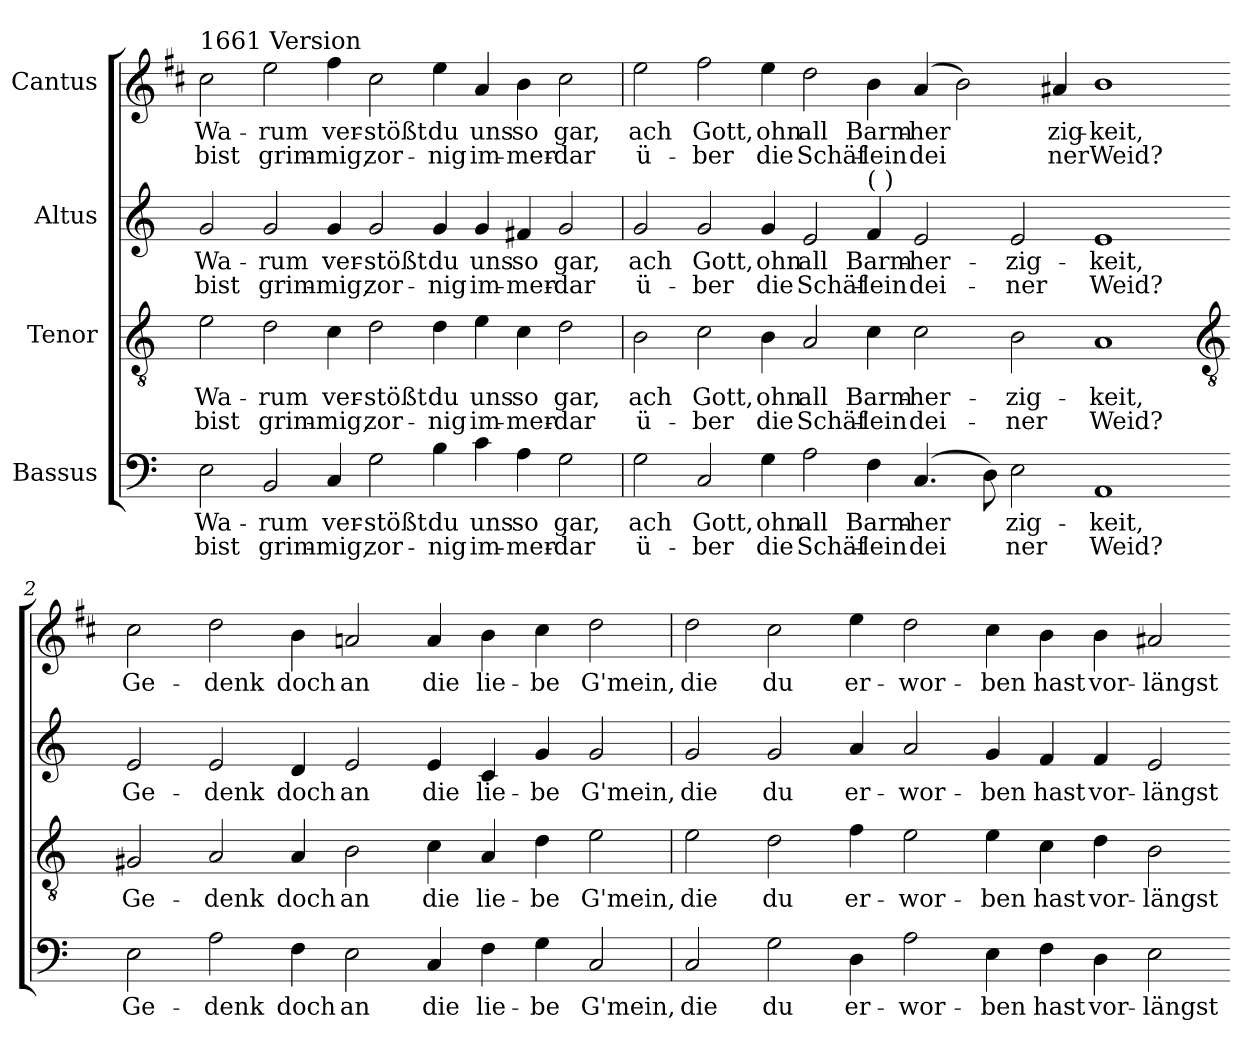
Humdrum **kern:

**kern	**text	**text	**kern	**text	**text	**kern	**text	**text	**kern	**text	**text
*part4	*part4	*part4	*part3	*part3	*part3	*part2	*part2	*part2	*part1	*part1	*part1
*staff4	*staff4	*staff4	*staff3	*staff3	*staff3	*staff2	*staff2	*staff2	*staff1	*staff1	*staff1
*I"Bassus	*	*	*I"Tenor	*	*	*I"Altus	*	*	*I"Cantus	*	*
*clefF4	*	*	*clefGv2	*	*	*clefG2	*	*	*clefG2	*	*
*	*	*	*	*	*	*	*	*	*ITrd1c2	*	*
*k[]	*	*	*k[]	*	*	*k[]	*	*	*k[]	*	*
*C:	*	*	*C:	*	*	*C:	*	*	*C:	*	*
=	=	=	=	=	=	=	=	=	=	=	=
!	!	!	!	!	!	!	!	!	!LO:TX:a:t=1661 Version	!	!
!	!LO:LY:b	!LO:LY:b	!	!LO:LY:b	!LO:LY:b	!	!LO:LY:b	!LO:LY:b	!	!LO:LY:b	!LO:LY:b
2E	Wa-	-bist	2e	Wa-	-bist	2g	Wa-	-bist	2b	Wa-	-bist
!	!LO:LY:b	!LO:LY:b	!	!LO:LY:b	!LO:LY:b	!	!LO:LY:b	!LO:LY:b	!	!LO:LY:b	!LO:LY:b
2BB	rum	grim-	2d	rum	grim-	2g	rum	grim-	2dd	rum	grim-
!	!LO:LY:b	!LO:LY:b	!	!LO:LY:b	!LO:LY:b	!	!LO:LY:b	!LO:LY:b	!	!LO:LY:b	!LO:LY:b
4C	-ver-	-mig,	4c	-ver-	-mig,	4g	-ver-	-mig,	4ee	-ver-	-mig,
!	!LO:LY:b	!LO:LY:b	!	!LO:LY:b	!LO:LY:b	!	!LO:LY:b	!LO:LY:b	!	!LO:LY:b	!LO:LY:b
2G	stößt	zor-	2d	stößt	zor-	2g	stößt	zor-	2b	stößt	zor-
!	!LO:LY:b	!LO:LY:b	!	!LO:LY:b	!LO:LY:b	!	!LO:LY:b	!LO:LY:b	!	!LO:LY:b	!LO:LY:b
4B	-du	nig	4d	-du	nig	4g	-du	nig	4dd	-du	nig
!	!LO:LY:b	!LO:LY:b	!	!LO:LY:b	!LO:LY:b	!	!LO:LY:b	!LO:LY:b	!	!LO:LY:b	!LO:LY:b
4c	uns	im-	4e	uns	im-	4g	uns	im-	4g	uns	im-
!	!LO:LY:b	!LO:LY:b	!	!LO:LY:b	!LO:LY:b	!	!LO:LY:b	!LO:LY:b	!	!LO:LY:b	!LO:LY:b
4A	-so	mer-	4c	-so	mer-	4f#X	-so	mer-	4a	-so	mer-
!	!LO:LY:b	!LO:LY:b	!	!LO:LY:b	!LO:LY:b	!	!LO:LY:b	!LO:LY:b	!	!LO:LY:b	!LO:LY:b
2G	-gar,	dar	2d	-gar,	dar	2g	-gar,	dar	2b	-gar,	dar
=1	=1	=1	=1	=1	=1	=1	=1	=1	=1	=1	=1
!	!LO:LY:b	!LO:LY:b	!	!LO:LY:b	!LO:LY:b	!	!LO:LY:b	!LO:LY:b	!	!LO:LY:b	!LO:LY:b
2G	ach	ü-	2B	ach	ü-	2g	ach	ü-	2dd	ach	ü-
!	!LO:LY:b	!LO:LY:b	!	!LO:LY:b	!LO:LY:b	!	!LO:LY:b	!LO:LY:b	!	!LO:LY:b	!LO:LY:b
2C	-Gott,	ber	2c	-Gott,	ber	2g	-Gott,	ber	2ee	-Gott,	ber
!	!LO:LY:b	!LO:LY:b	!	!LO:LY:b	!LO:LY:b	!	!LO:LY:b	!LO:LY:b	!	!LO:LY:b	!LO:LY:b
4G	ohn	die	4B	ohn	die	4g	ohn	die	4dd	ohn	die
!	!LO:LY:b	!LO:LY:b	!	!LO:LY:b	!LO:LY:b	!	!LO:LY:b	!LO:LY:b	!	!LO:LY:b	!LO:LY:b
2A	all	Schäf-	2A	all	Schäf-	2e	all	Schäf-	2cc	all	Schäf-
!	!	!	!	!	!	!LO:TX:a:t=(  )	!	!	!	!	!
!	!LO:LY:b	!LO:LY:b	!	!LO:LY:b	!LO:LY:b	!	!LO:LY:b	!LO:LY:b	!	!LO:LY:b	!LO:LY:b
4F	-Barm-	-lein	4c	-Barm-	-lein	4f	-Barm-	-lein	4a	-Barm-	-lein
!	!LO:LY:b	!LO:LY:b	!	!LO:LY:b	!LO:LY:b	!	!LO:LY:b	!LO:LY:b	!	!LO:LY:b	!LO:LY:b
(>4.C	her	dei	2c	her-	-dei-	2e	her-	-dei-	(<4g	her	dei
.	.	.	.	.	.	.	.	.	2a)	.	.
8D)	.	.	.	.	.	.	.	.	.	.	.
!	!LO:LY:b	!LO:LY:b	!	!LO:LY:b	!LO:LY:b	!	!LO:LY:b	!LO:LY:b	!	!	!
2E	zig-	-ner	2B	-zig-	-ner	2e	-zig-	-ner	.	.	.
!	!	!	!	!	!	!	!	!	!	!LO:LY:b	!LO:LY:b
.	.	.	.	.	.	.	.	.	4g#X	zig-	-ner
!	!LO:LY:b	!LO:LY:b	!	!LO:LY:b	!LO:LY:b	!	!LO:LY:b	!LO:LY:b	!	!LO:LY:b	!LO:LY:b
1AA	keit,	Weid?	1A	keit,	Weid?	1e	keit,	Weid?	1a	keit,	Weid?
!!LO:LB:g=z
=2-	=2-	=2-	=2-	=2-	=2-	=2-	=2-	=2-	=2-	=2-	=2-
*	*	*	*clefGv2	*	*	*	*	*	*	*	*
!	!LO:LY:b	!	!	!LO:LY:b	!	!	!LO:LY:b	!	!	!LO:LY:b	!
2E	Ge-	.	2G#X	Ge-	.	2e	Ge-	.	2b	Ge-	.
!	!LO:LY:b	!	!	!LO:LY:b	!	!	!LO:LY:b	!	!	!LO:LY:b	!
2A	-denk	.	2A	-denk	.	2e	-denk	.	2cc	-denk	.
!	!LO:LY:b	!	!	!LO:LY:b	!	!	!LO:LY:b	!	!	!LO:LY:b	!
4F	doch	.	4A	doch	.	4d	doch	.	4a	doch	.
!	!LO:LY:b	!	!	!LO:LY:b	!	!	!LO:LY:b	!	!	!LO:LY:b	!
2E	an	.	2B	an	.	2e	an	.	2g	an	.
!	!LO:LY:b	!	!	!LO:LY:b	!	!	!LO:LY:b	!	!	!LO:LY:b	!
4C	die	.	4c	die	.	4e	die	.	4g	die	.
!	!LO:LY:b	!	!	!LO:LY:b	!	!	!LO:LY:b	!	!	!LO:LY:b	!
4F	lie-	.	4A	lie-	.	4c	lie-	.	4a	lie-	.
!	!LO:LY:b	!	!	!LO:LY:b	!	!	!LO:LY:b	!	!	!LO:LY:b	!
4G	-be	.	4d	-be	.	4g	-be	.	4b	-be	.
!	!LO:LY:b	!	!	!LO:LY:b	!	!	!LO:LY:b	!	!	!LO:LY:b	!
2C	G'mein,	.	2e	G'mein,	.	2g	G'mein,	.	2cc	G'mein,	.
=3	=3	=3	=3	=3	=3	=3	=3	=3	=3	=3	=3
!	!LO:LY:b	!	!	!LO:LY:b	!	!	!LO:LY:b	!	!	!LO:LY:b	!
2C	die	.	2e	die	.	2g	die	.	2cc	die	.
!	!LO:LY:b	!	!	!LO:LY:b	!	!	!LO:LY:b	!	!	!LO:LY:b	!
2G	du	.	2d	du	.	2g	du	.	2b	du	.
!	!LO:LY:b	!	!	!LO:LY:b	!	!	!LO:LY:b	!	!	!LO:LY:b	!
4D	er-	.	4f	er-	.	4a	er-	.	4dd	er-	.
!	!LO:LY:b	!	!	!LO:LY:b	!	!	!LO:LY:b	!	!	!LO:LY:b	!
2A	-wor-	.	2e	-wor-	.	2a	-wor-	.	2cc	-wor-	.
!	!LO:LY:b	!	!	!LO:LY:b	!	!	!LO:LY:b	!	!	!LO:LY:b	!
4E	-ben	.	4e	-ben	.	4g	-ben	.	4b	-ben	.
!	!LO:LY:b	!	!	!LO:LY:b	!	!	!LO:LY:b	!	!	!LO:LY:b	!
4F	hast	.	4c	hast	.	4f	hast	.	4a	hast	.
!	!LO:LY:b	!	!	!LO:LY:b	!	!	!LO:LY:b	!	!	!LO:LY:b	!
4D	vor-	.	4d	vor-	.	4f	vor-	.	4a	vor-	.
!	!LO:LY:b	!	!	!LO:LY:b	!	!	!LO:LY:b	!	!	!LO:LY:b	!
2E	-längst	.	2B	-längst	.	2e	-längst	.	2g#X	-längst	.
=-	=-	=-	=-	=-	=-	=-	=-	=-	=-	=-	=-
*-	*-	*-	*-	*-	*-	*-	*-	*-	*-	*-	*-
